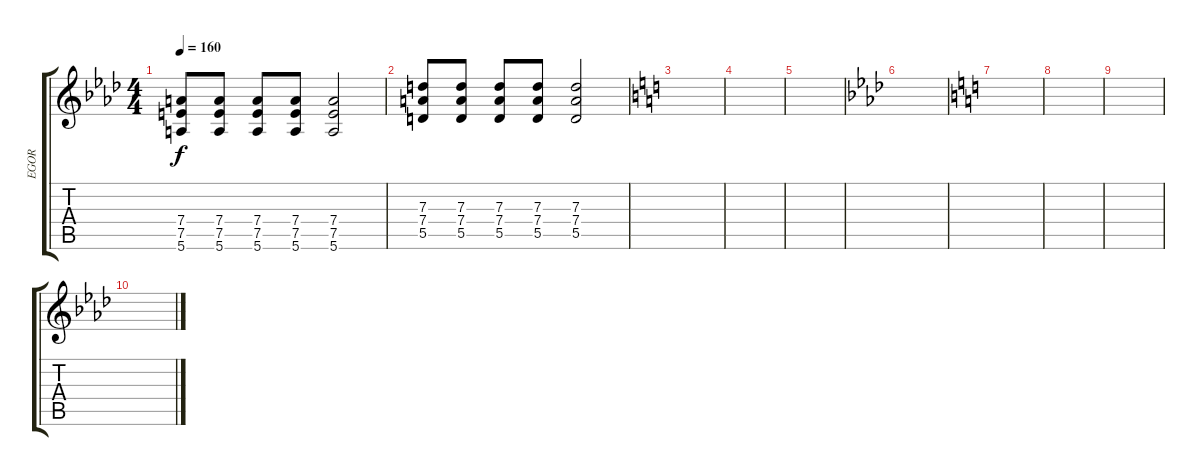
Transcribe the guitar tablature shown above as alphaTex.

\track ("EGOR" "EGOR") {instrument acousticguitarsteel}
\staff {score tabs}
\tuning (E4 B3 G3 D3 A2 E2) {hide}
\ts (4 4)
\tempo 160
\clef g2
\ks ab
(7.4 7.5 5.6).8{dy f} (7.4 7.5 5.6).8 (7.4 7.5 5.6).8 (7.4 7.5 5.6).8 (7.4 7.5 5.6).2 |
(7.3 7.4 5.5).8 (7.3 7.4 5.5).8 (7.3 7.4 5.5).8 (7.3 7.4 5.5).8 (7.3 7.4 5.5).2 |
\ks c
|
|
|
\ks ab
|
\ks c
|
|
|
\ks ab
